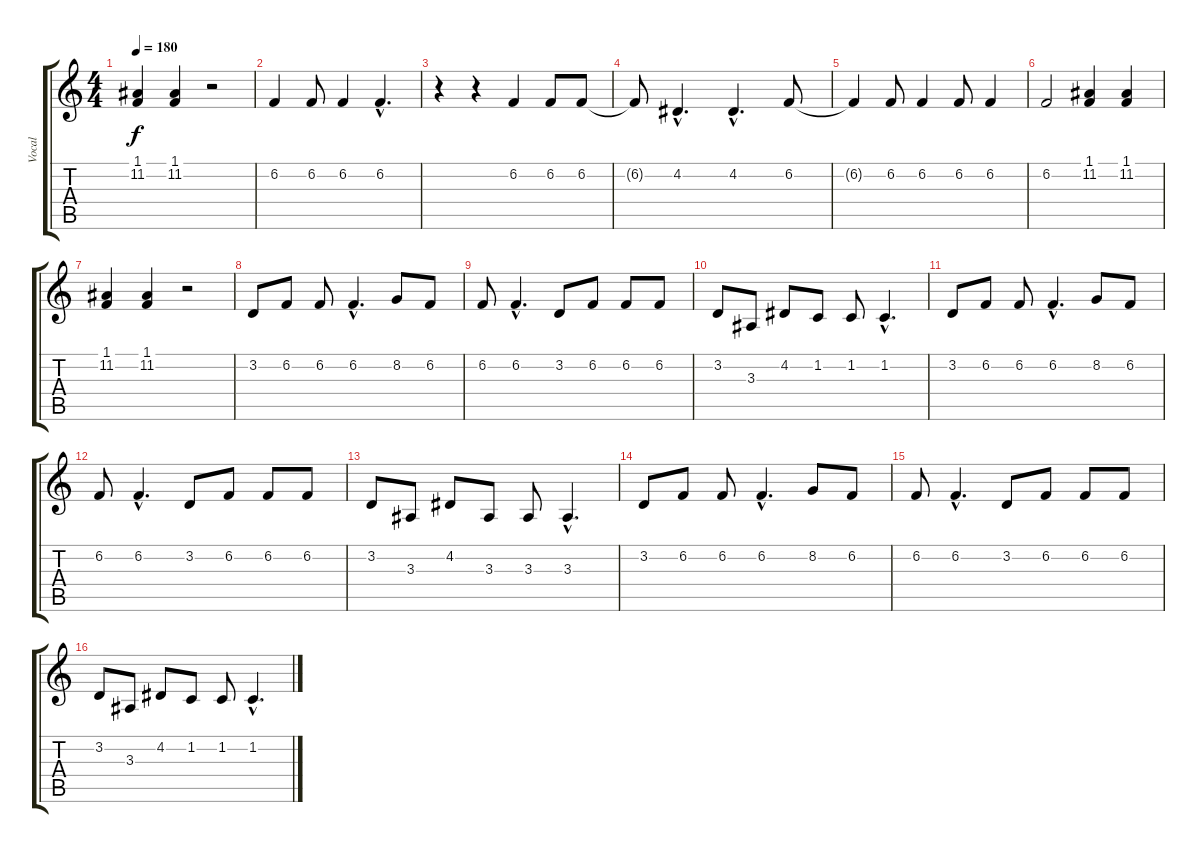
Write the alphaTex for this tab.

\track ("Vocal" "Vocal") {instrument fiddle}
\staff {score tabs}
\tuning (E4 B3 G3 D3 A2 E2) {hide}
\ts (4 4)
\tempo 180
\clef g2
\ks c
(1.1 11.2).4{dy f} (1.1 11.2).4 r.2 |
6.2.4 6.2.8 6.2.4 6.2{hac}.4{d} |
r.4 r.4 6.2.4 6.2.8 6.2.8 |
6.2{t}.8 4.2{hac}.4{d} 4.2{hac}.4{d} 6.2.8 |
6.2{t}.4 6.2.8 6.2.4 6.2.8 6.2.4 |
6.2.2 (1.1 11.2).4 (1.1 11.2).4 |
(1.1 11.2).4 (1.1 11.2).4 r.2 |
3.2.8 6.2.8 6.2.8 6.2{hac}.4{d} 8.2.8 6.2.8 |
6.2.8 6.2{hac}.4{d} 3.2.8 6.2.8 6.2.8 6.2.8 |
3.2.8 3.3.8 4.2.8 1.2.8 1.2.8 1.2{hac}.4{d} |
3.2.8 6.2.8 6.2.8 6.2{hac}.4{d} 8.2.8 6.2.8 |
6.2.8 6.2{hac}.4{d} 3.2.8 6.2.8 6.2.8 6.2.8 |
3.2.8 3.3.8 4.2.8 3.3.8 3.3.8 3.3{hac}.4{d} |
3.2.8 6.2.8 6.2.8 6.2{hac}.4{d} 8.2.8 6.2.8 |
6.2.8 6.2{hac}.4{d} 3.2.8 6.2.8 6.2.8 6.2.8 |
3.2.8 3.3.8 4.2.8 1.2.8 1.2.8 1.2{hac}.4{d}
